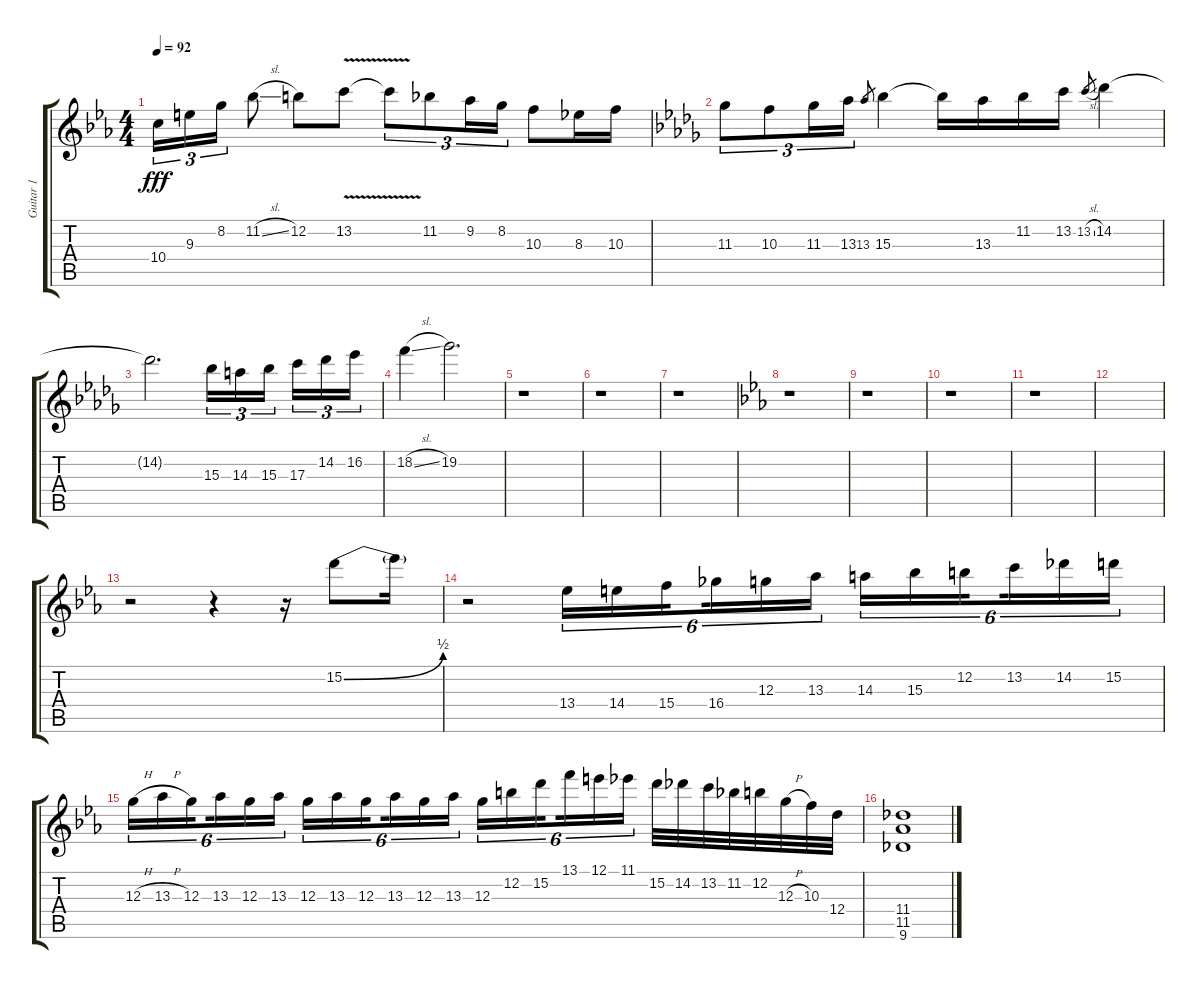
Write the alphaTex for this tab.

\track ("Guitar 1" "Guitar 1") {instrument overdrivenguitar}
\staff {score tabs}
\tuning (E4 B3 G3 D3 A2 E2) {hide}
\ts (4 4)
\tempo 92
\clef g2
\ks eb
10.4.16{tu (3 2) dy fff} 9.3.16{tu (3 2)} 8.2.16{tu (3 2)} 11.2{sl}.8 12.2.8 13.2{v}.8 13.2{t}.8{tu (3 2)} 11.2.8{tu (3 2)} 9.2.16{tu (3 2)} 8.2.16{tu (3 2)} 10.3.8 8.3.16 10.3.16 |
\ks db
11.3.8{tu (3 2)} 10.3.8{tu (3 2)} 11.3.16{tu (3 2)} 13.3.16{tu (3 2)} 13.3.8{gr} 15.3.4 15.3{t}.16 13.3.16 11.2.16 13.2.16 13.2{sl}.8{gr} 14.2.4 |
14.2{t}.2{d} 15.3.16{tu (3 2)} 14.3.16{tu (3 2)} 15.3.16{tu (3 2) beam splitsecondary} 17.3.16{tu (3 2)} 14.2.16{tu (3 2)} 16.2.16{tu (3 2)} |
18.2{sl}.4 19.2.2{d} |
r.1 |
r.1 |
r.1 |
\ks eb
r.1 |
r.1 |
r.1 |
r.1 |
|
r.2 r.4 r.16 15.2{be (bend 0 0 60 2)}.8 15.2{t}.16 |
r.2 13.4.16{tu (6 4)} 14.4.16{tu (6 4)} 15.4.16{tu (6 4) beam splitsecondary} 16.4.16{tu (6 4)} 12.3.16{tu (6 4)} 13.3.16{tu (6 4)} 14.3.16{tu (6 4)} 15.3.16{tu (6 4)} 12.2.16{tu (6 4) beam splitsecondary} 13.2.16{tu (6 4)} 14.2.16{tu (6 4)} 15.2.16{tu (6 4)} |
12.3{h}.16{tu (6 4)} 13.3{h}.16{tu (6 4)} 12.3.16{tu (6 4) beam splitsecondary} 13.3.16{tu (6 4)} 12.3.16{tu (6 4)} 13.3.16{tu (6 4)} 12.3.16{tu (6 4)} 13.3.16{tu (6 4)} 12.3.16{tu (6 4) beam splitsecondary} 13.3.16{tu (6 4)} 12.3.16{tu (6 4)} 13.3.16{tu (6 4)} 12.3.16{tu (6 4)} 12.2.16{tu (6 4)} 15.2.16{tu (6 4) beam splitsecondary} 13.1.16{tu (6 4)} 12.1.16{tu (6 4)} 11.1.16{tu (6 4)} 15.2.32 14.2.32 13.2.32 11.2.32 12.2.32 12.3{h}.32 10.3.32 12.4.32 |
(11.4 11.5 9.6).1
